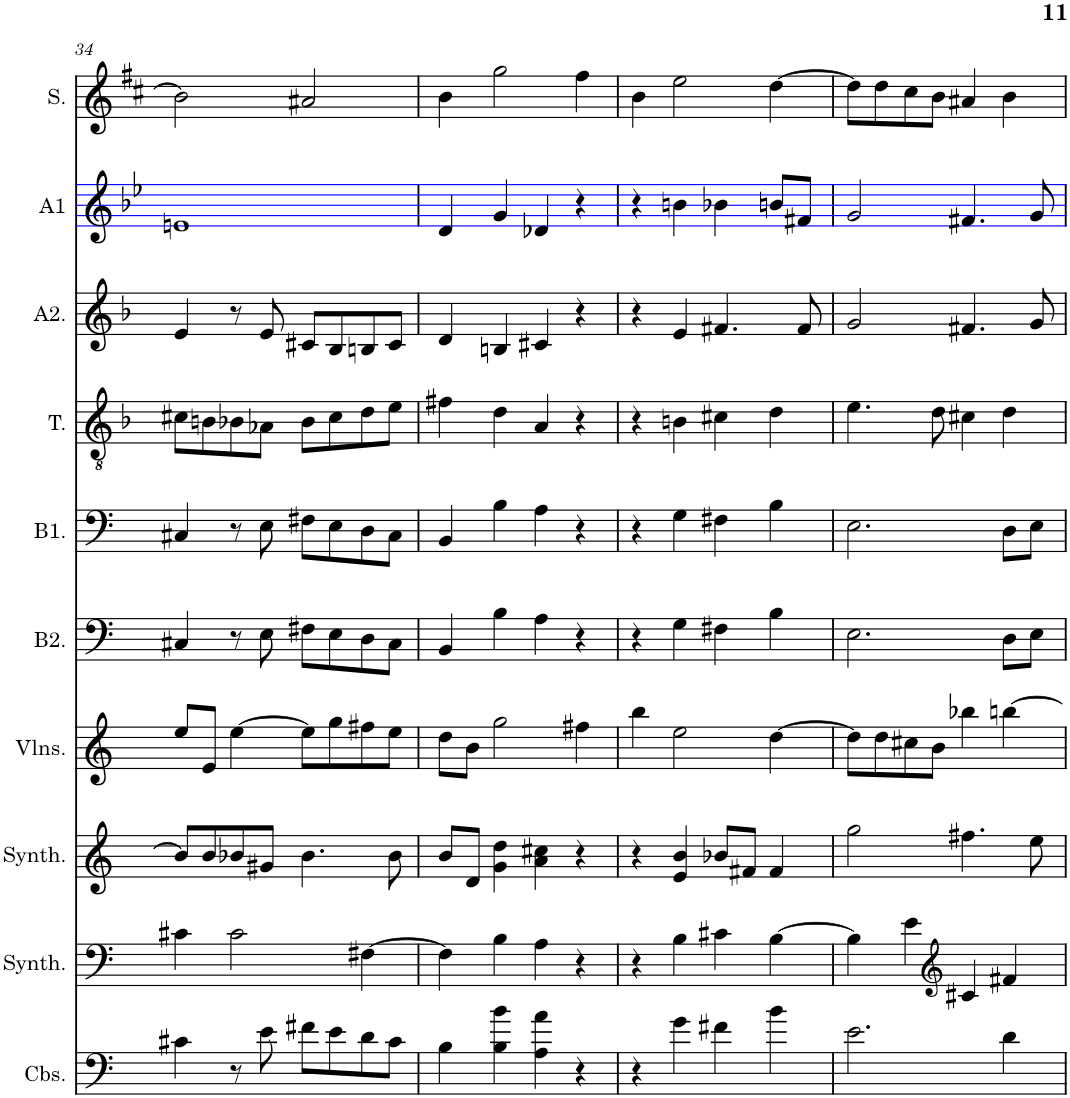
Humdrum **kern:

**kern	**kern	**kern	**kern	**kern	**kern	**kern	**kern	**kern	**kern
*part10	*part9	*part8	*part7	*part6	*part5	*part4	*part3	*part2	*part1
*staff10	*staff9	*staff8	*staff7	*staff6	*staff5	*staff4	*staff3	*staff2	*staff1
*I"Contrebasses, D'Bass/Strings, etc	*I"Synthétiseur d'instruments à cordes, Synth strings, etc	*I"Synthétiseur d'instruments à cordes, Synth strings 2	*I"Violons, 1st violins	*I"Basse2	*I"Basse1	*I"Ténor	*I"Alto2	*I"Alto1	*I"Soprano
*I'Cbs.	*I'Synth.	*I'Synth.	*I'Vlns.	*I'B2.	*I'B1.	*I'T.	*I'A2.	*I'A1	*I'S.
!!LO:PB:g=z
*clefF4	*clefF4	*clefG2	*clefG2	*clefF4	*clefF4	*clefGv2	*clefG2	*clefG2	*clefG2
*Trd7c12	*	*	*	*	*	*	*	*	*
*k[]	*k[]	*k[]	*k[]	*k[]	*k[]	*k[b-]	*k[b-]	*k[b-e-]	*k[f#c#]
*M4/4	*M4/4	*M4/4	*M4/4	*M4/4	*M4/4	*M4/4	*M4/4	*M4/4	*M4/4
=34	=34	=34	=34	=34	=34	=34	=34	=34	=34
4c#X\	4c#X\	8b/L]	8ee/L	4C#X/	4C#X/	8c#X\L	4e/	1en	2b\]
.	.	8b/	8e/J	.	.	8Bn\	.	.	.
8r	2c#\	8b-X/	[4ee\	8r	8r	8B-X\	8r	.	.
8e\	.	8g#X/J	.	8E\	8E\	8A-X\J	8e/	.	.
8f#X\L	.	4.b-\	8ee\L]	8F#X\L	8F#X\L	8B-\L	8c#X/L	.	2a#X/
8e\	.	.	8gg\	8E\	8E\	8c#\	8B-/	.	.
8d\	[4F#X\	.	8ff#X\	8D\	8D\	8d\	8Bn/	.	.
8c#\J	.	8b-\	8ee\J	8C#\J	8C#\J	8e\J	8c#/J	.	.
=35	=35	=35	=35	=35	=35	=35	=35	=35	=35
4B\	4F#\]	8b/L	8dd\L	4BB/	4BB/	4f#X\	4d/	4d/	4b\
.	.	8d/J	8b\J	.	.	.	.	.	.
4B\ 4b\	4B\	4g\ 4dd\	2gg\	4B\	4B\	4d\	4Bn/	4g/	2gg\
4A\ 4a\	4A\	4a\ 4cc#X\	.	4A\	4A\	4A/	4c#X/	4d-X/	.
4r	4r	4r	4ff#X\	4r	4r	4r	4r	4r	4ff#\
=36	=36	=36	=36	=36	=36	=36	=36	=36	=36
4r	4r	4r	4bb\	4r	4r	4r	4r	4r	4b\
4g\	4B\	4e/ 4b/	2ee\	4G\	4G\	4Bn\	4e/	4bn\	2ee\
4f#X\	4c#X\	8b-X/L	.	4F#X\	4F#X\	4c#X\	4.f#X/	4b-X\	.
.	.	8f#X/J	.	.	.	.	.	.	.
4b\	[4B\	4f#/	[4dd\	4B\	4B\	4d\	.	8bn/L	[4dd\
.	.	.	.	.	.	.	8f#/	8f#X/J	.
=37	=37	=37	=37	=37	=37	=37	=37	=37	=37
2.e\	4B\]	2gg\	8dd\L]	2.E\	2.E\	4.e\	2g/	2g/	8dd\L]
.	.	.	8dd\	.	.	.	.	.	8dd\
.	4e\	.	8cc#X\	.	.	.	.	.	8cc#\
.	.	.	8b\J	.	.	8d\	.	.	8b\J
*	*clefG2	*	*	*	*	*	*	*	*
.	4c#X/	4.ff#X\	4bb-X\	.	.	4c#X\	4.f#X/	4.f#X/	4a#X/
4d\	4f#X/	.	[4bbn\	8D\L	8D\L	4d\	.	.	4b\
.	.	8ee\	.	8E\J	8E\J	.	8g/	8g/	.
=	=	=	=	=	=	=	=	=	=
*-	*-	*-	*-	*-	*-	*-	*-	*-	*-
